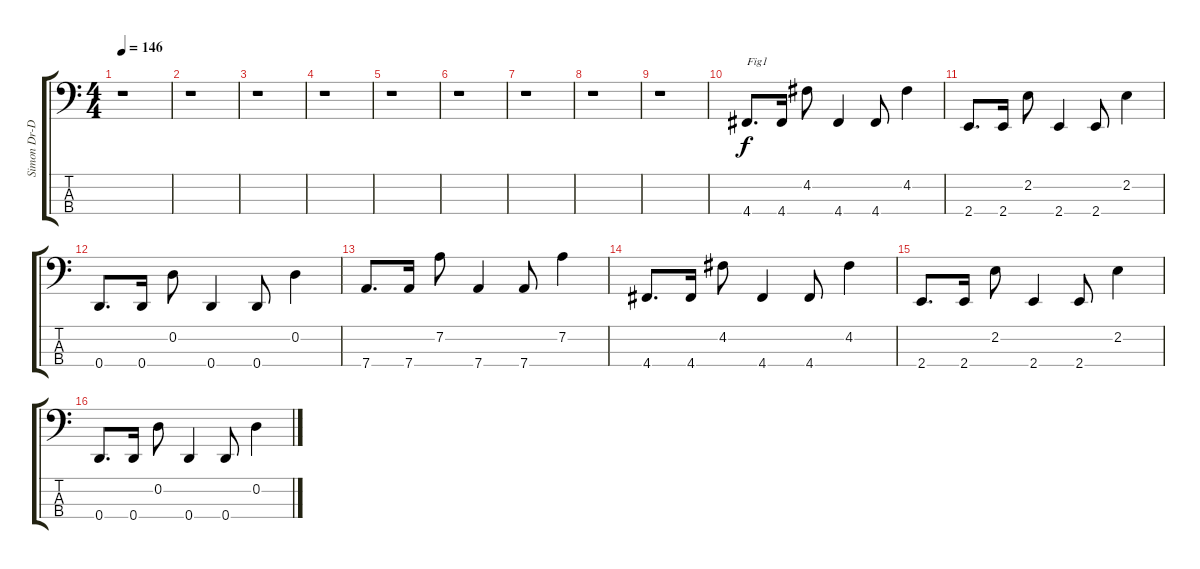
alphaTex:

\track ("Simon Dr-D" "Simon Dr-D") {instrument electricbasspick}
\staff {score tabs}
\tuning (G2 D2 A1 D1) {hide}
\ts (4 4)
\tempo 146
\clef f4
\ks c
r.1{dy f} |
r.1 |
r.1 |
r.1 |
r.1 |
r.1 |
r.1 |
r.1 |
r.1 |
4.4.8{d txt "Fig1"} 4.4.16 4.2.8 4.4.4 4.4.8 4.2.4 |
2.4.8{d} 2.4.16 2.2.8 2.4.4 2.4.8 2.2.4 |
0.4.8{d} 0.4.16 0.2.8 0.4.4 0.4.8 0.2.4 |
7.4.8{d} 7.4.16 7.2.8 7.4.4 7.4.8 7.2.4 |
4.4.8{d} 4.4.16 4.2.8 4.4.4 4.4.8 4.2.4 |
2.4.8{d} 2.4.16 2.2.8 2.4.4 2.4.8 2.2.4 |
0.4.8{d} 0.4.16 0.2.8 0.4.4 0.4.8 0.2.4
